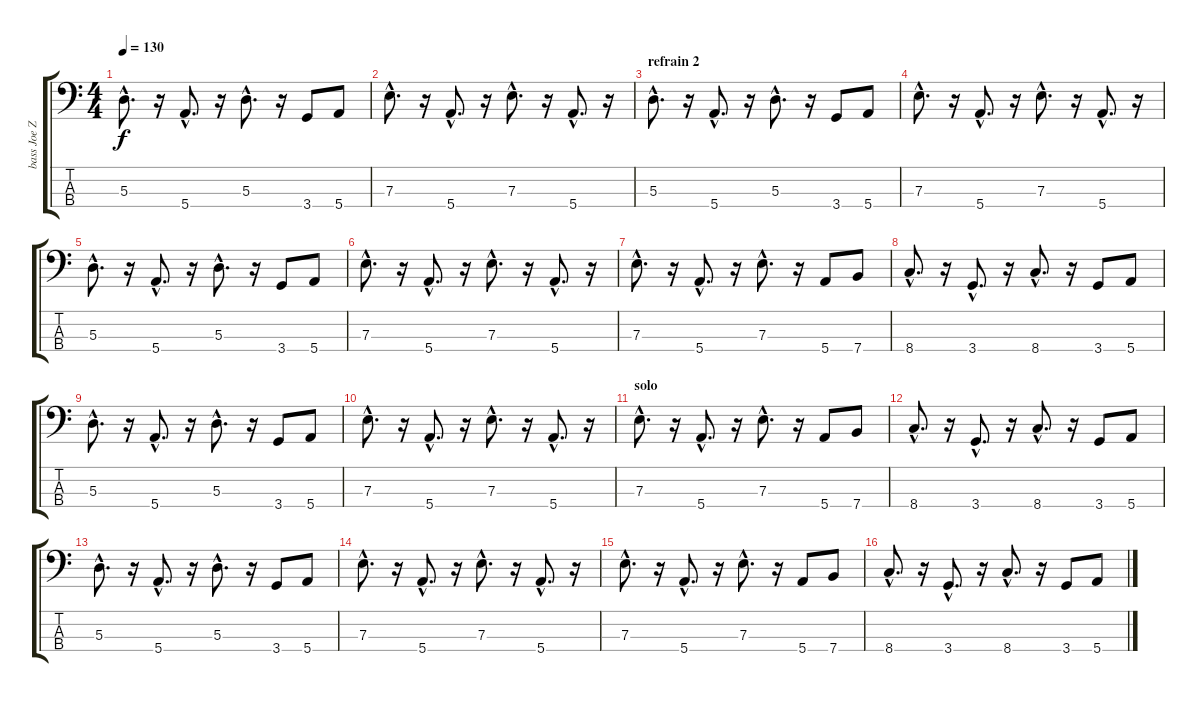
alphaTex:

\track ("bass Joe Zinkan" "bass Joe Z") {instrument electricbassfinger}
\staff {score tabs}
\tuning (G2 D2 A1 E1) {hide}
\ts (4 4)
\tempo 130
\clef f4
\ks c
5.3{hac}.8{d dy f} r.16 5.4{hac}.8{d} r.16 5.3{hac}.8{d} r.16 3.4.8 5.4.8 |
7.3{hac}.8{d} r.16 5.4{hac}.8{d} r.16 7.3{hac}.8{d} r.16 5.4{hac}.8{d} r.16 |
\section ("" "refrain 2")
5.3{hac}.8{d} r.16 5.4{hac}.8{d} r.16 5.3{hac}.8{d} r.16 3.4.8 5.4.8 |
7.3{hac}.8{d} r.16 5.4{hac}.8{d} r.16 7.3{hac}.8{d} r.16 5.4{hac}.8{d} r.16 |
5.3{hac}.8{d} r.16 5.4{hac}.8{d} r.16 5.3{hac}.8{d} r.16 3.4.8 5.4.8 |
7.3{hac}.8{d} r.16 5.4{hac}.8{d} r.16 7.3{hac}.8{d} r.16 5.4{hac}.8{d} r.16 |
7.3{hac}.8{d} r.16 5.4{hac}.8{d} r.16 7.3{hac}.8{d} r.16 5.4.8 7.4.8 |
8.4{hac}.8{d} r.16 3.4{hac}.8{d} r.16 8.4{hac}.8{d} r.16 3.4.8 5.4.8 |
5.3{hac}.8{d} r.16 5.4{hac}.8{d} r.16 5.3{hac}.8{d} r.16 3.4.8 5.4.8 |
7.3{hac}.8{d} r.16 5.4{hac}.8{d} r.16 7.3{hac}.8{d} r.16 5.4{hac}.8{d} r.16 |
\section ("" "solo")
7.3{hac}.8{d} r.16 5.4{hac}.8{d} r.16 7.3{hac}.8{d} r.16 5.4.8 7.4.8 |
8.4{hac}.8{d} r.16 3.4{hac}.8{d} r.16 8.4{hac}.8{d} r.16 3.4.8 5.4.8 |
5.3{hac}.8{d} r.16 5.4{hac}.8{d} r.16 5.3{hac}.8{d} r.16 3.4.8 5.4.8 |
7.3{hac}.8{d} r.16 5.4{hac}.8{d} r.16 7.3{hac}.8{d} r.16 5.4{hac}.8{d} r.16 |
7.3{hac}.8{d} r.16 5.4{hac}.8{d} r.16 7.3{hac}.8{d} r.16 5.4.8 7.4.8 |
8.4{hac}.8{d} r.16 3.4{hac}.8{d} r.16 8.4{hac}.8{d} r.16 3.4.8 5.4.8
